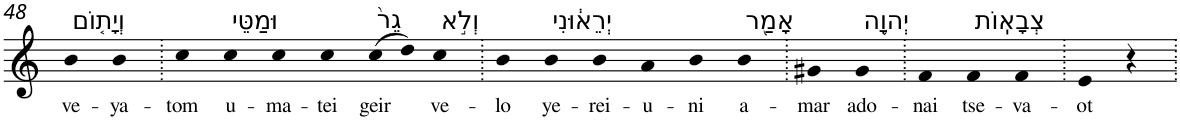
**kern	**text
*part1	*part1
*staff1	*staff1
*I"Piano	*
*I'Pno	*
!!LO:PB:g=z
*clefG2	*
*k[]	*
=48	=48
!LO:TX:a:t=וְיָת֤וֹם	!
!	!LO:LY:b
4b	ve-
!	!LO:LY:b
4b	-ya-
=49.	=49.
!	!LO:LY:b
4cc	-tom
!LO:TX:a:t=וּמַטֵּי	!
!	!LO:LY:b
4cc	u-
!	!LO:LY:b
4cc	-ma-
!	!LO:LY:b
4cc	-tei
!LO:TX:a:t=גֵר֙	!
!	!LO:LY:b
(>8cc	geir
8dd)	.
!LO:TX:a:t=וְלֹ֣א	!
!	!LO:LY:b
4cc	ve-
=50.	=50.
!	!LO:LY:b
4b	-lo
!LO:TX:a:t=יְרֵא֔וּנִי	!
!	!LO:LY:b
4b	ye-
!	!LO:LY:b
4b	-rei-
!	!LO:LY:b
4a	-u-
!	!LO:LY:b
4b	-ni
!LO:TX:a:t=אָמַ֖ר	!
!	!LO:LY:b
4b	a-
=51.	=51.
!	!LO:LY:b
4g#X	-mar
!LO:TX:a:t=יְהוָ֥ה	!
!	!LO:LY:b
4g#	ado-
=52.	=52.
!	!LO:LY:b
4f	-nai
!LO:TX:a:t=צְבָאֽוֹת	!
!	!LO:LY:b
4f	tse-
!	!LO:LY:b
4f	-va-
=53.	=53.
!	!LO:LY:b
4e	-ot
4r	.
=.	=.
*-	*-
